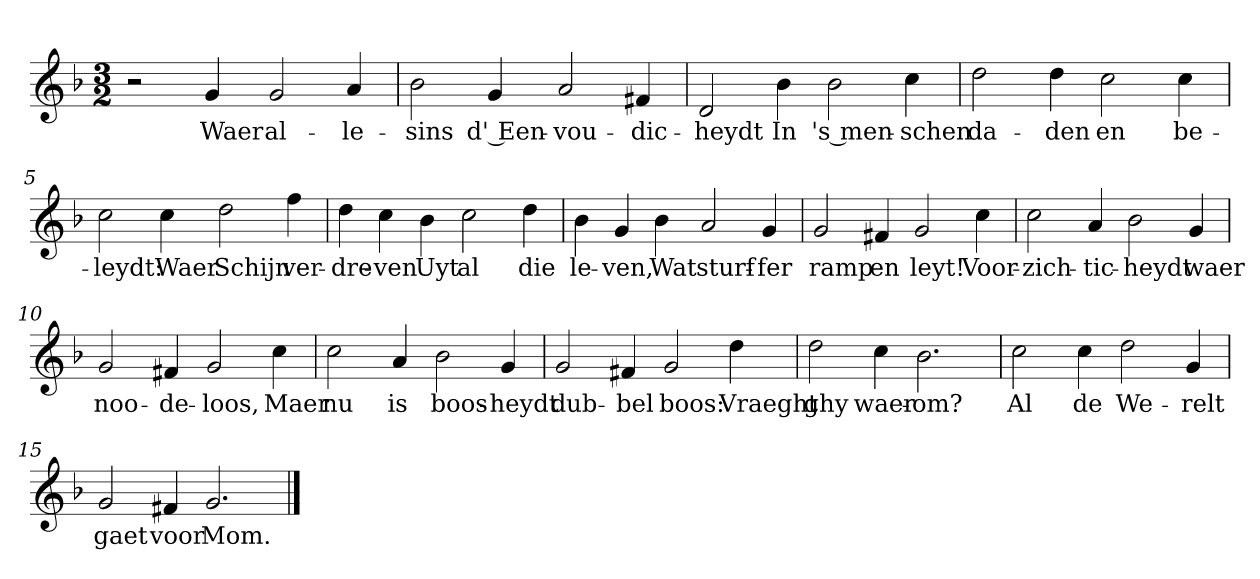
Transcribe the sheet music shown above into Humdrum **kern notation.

**kern	**text
*part1	*part1
*staff1	*staff1
*clefG2	*
*k[b-]	*
*G:dor	*
*M3/2	*
*MM120	*
=1	=1
2r	.
4g	Waer
2g	al-
4a	-le-
=2	=2
2b-	-sins
4g	d' Een-
2a	-vou-
4f#X	-dic-
=3	=3
2d	-heydt
4b-	In
2b-	's men-
4cc	-schen
=4	=4
2dd	da-
4dd	-den
2cc	en
4cc	be-
=5	=5
2cc	-leydt:
4cc	Waer
2dd	Schijn
4ff	ver-
=6	=6
4dd	-dre-
4cc	-ven
4b-	Uyt
2cc	al
4dd	die
=7	=7
4b-	le-
4g	-ven,
4b-	Wat
2a	sturf-
4g	-fer
=8	=8
2g	ramp
4f#X	en
2g	leyt!
4cc	Voor-
=9	=9
2cc	-zich-
4a	-tic-
2b-	-heydt
4g	waer
=10	=10
2g	noo-
4f#X	-de-
2g	-loos,
4cc	Maer
=11	=11
2cc	nu
4a	is
2b-	boos-
4g	-heydt
=12	=12
2g	dub-
4f#X	-bel
2g	boos:
4dd	Vraeght
=13	=13
2dd	ghy
4cc	waer-
2.b-	-om?
=14	=14
2cc	Al
4cc	de
2dd	We-
4g	-relt
=15	=15
2g	gaet
4f#X	voor
2.g	Mom.
==	==
*-	*-
